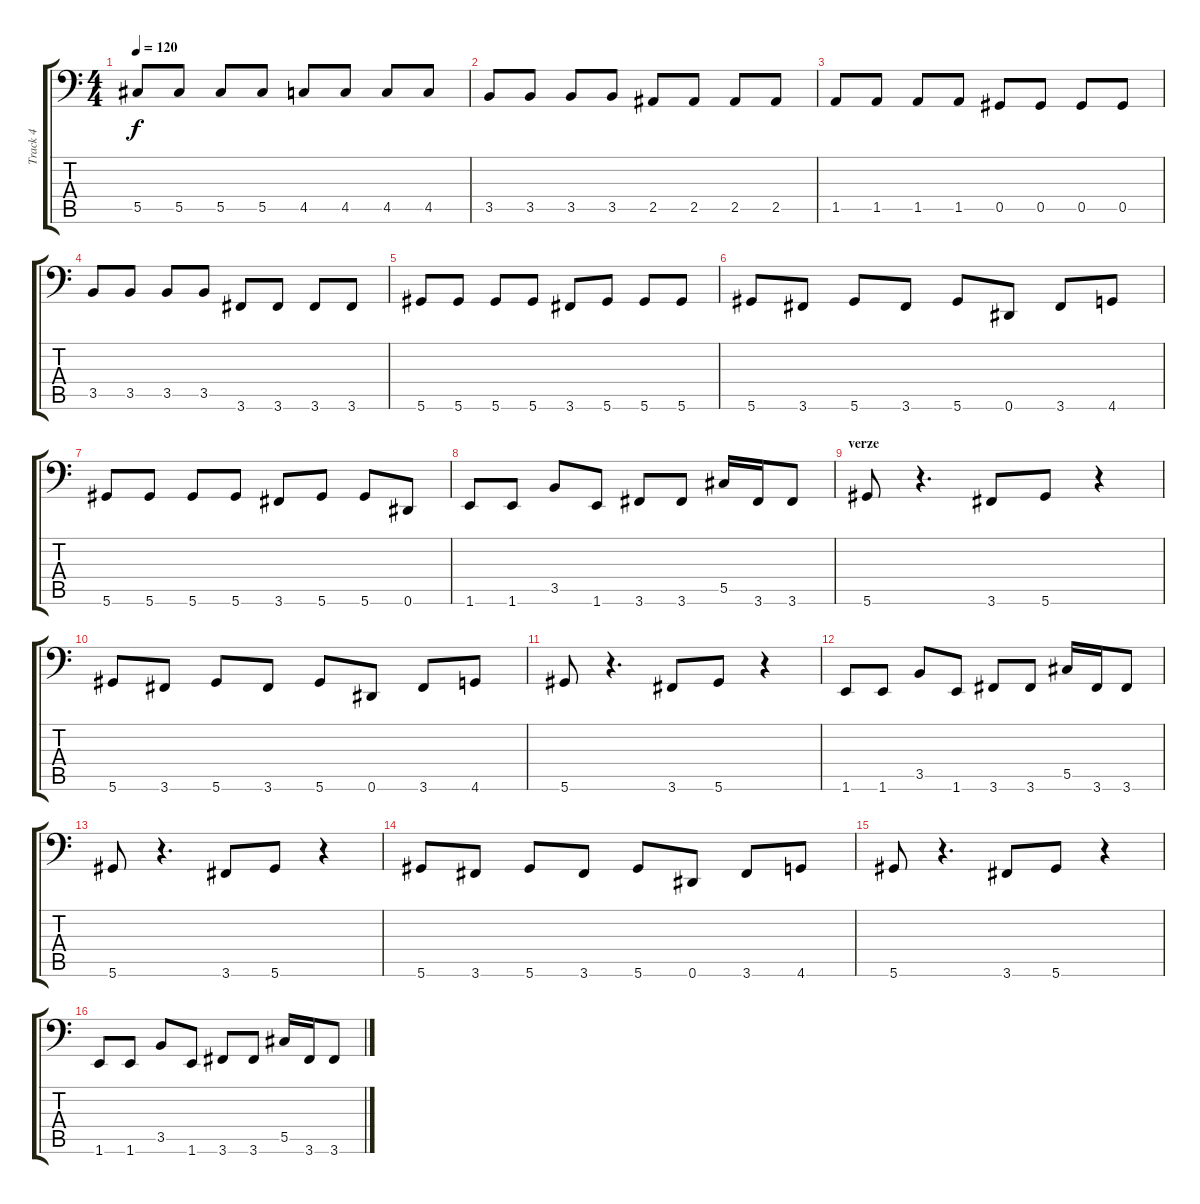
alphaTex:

\track ("Track 4" "Track 4") {instrument electricbassfinger}
\staff {score tabs}
\tuning (Eb3 Bb2 Gb2 Db2 Ab1 Eb1) {hide}
\ts (4 4)
\tempo 120
\clef f4
\ks c
5.5.8{dy f} 5.5.8 5.5.8 5.5.8 4.5.8 4.5.8 4.5.8 4.5.8 |
3.5.8 3.5.8 3.5.8 3.5.8 2.5.8 2.5.8 2.5.8 2.5.8 |
1.5.8 1.5.8 1.5.8 1.5.8 0.5.8 0.5.8 0.5.8 0.5.8 |
3.5.8 3.5.8 3.5.8 3.5.8 3.6.8 3.6.8 3.6.8 3.6.8 |
5.6.8 5.6.8 5.6.8 5.6.8 3.6.8 5.6.8 5.6.8 5.6.8 |
5.6.8 3.6.8 5.6.8 3.6.8 5.6.8 0.6.8 3.6.8 4.6.8 |
5.6.8 5.6.8 5.6.8 5.6.8 3.6.8 5.6.8 5.6.8 0.6.8 |
1.6.8 1.6.8 3.5.8 1.6.8 3.6.8 3.6.8 5.5.16 3.6.16 3.6.8 |
\section ("" "verze")
5.6.8 r.4{d} 3.6.8 5.6.8 r.4 |
5.6.8 3.6.8 5.6.8 3.6.8 5.6.8 0.6.8 3.6.8 4.6.8 |
5.6.8 r.4{d} 3.6.8 5.6.8 r.4 |
1.6.8 1.6.8 3.5.8 1.6.8 3.6.8 3.6.8 5.5.16 3.6.16 3.6.8 |
5.6.8 r.4{d} 3.6.8 5.6.8 r.4 |
5.6.8 3.6.8 5.6.8 3.6.8 5.6.8 0.6.8 3.6.8 4.6.8 |
5.6.8 r.4{d} 3.6.8 5.6.8 r.4 |
1.6.8 1.6.8 3.5.8 1.6.8 3.6.8 3.6.8 5.5.16 3.6.16 3.6.8
